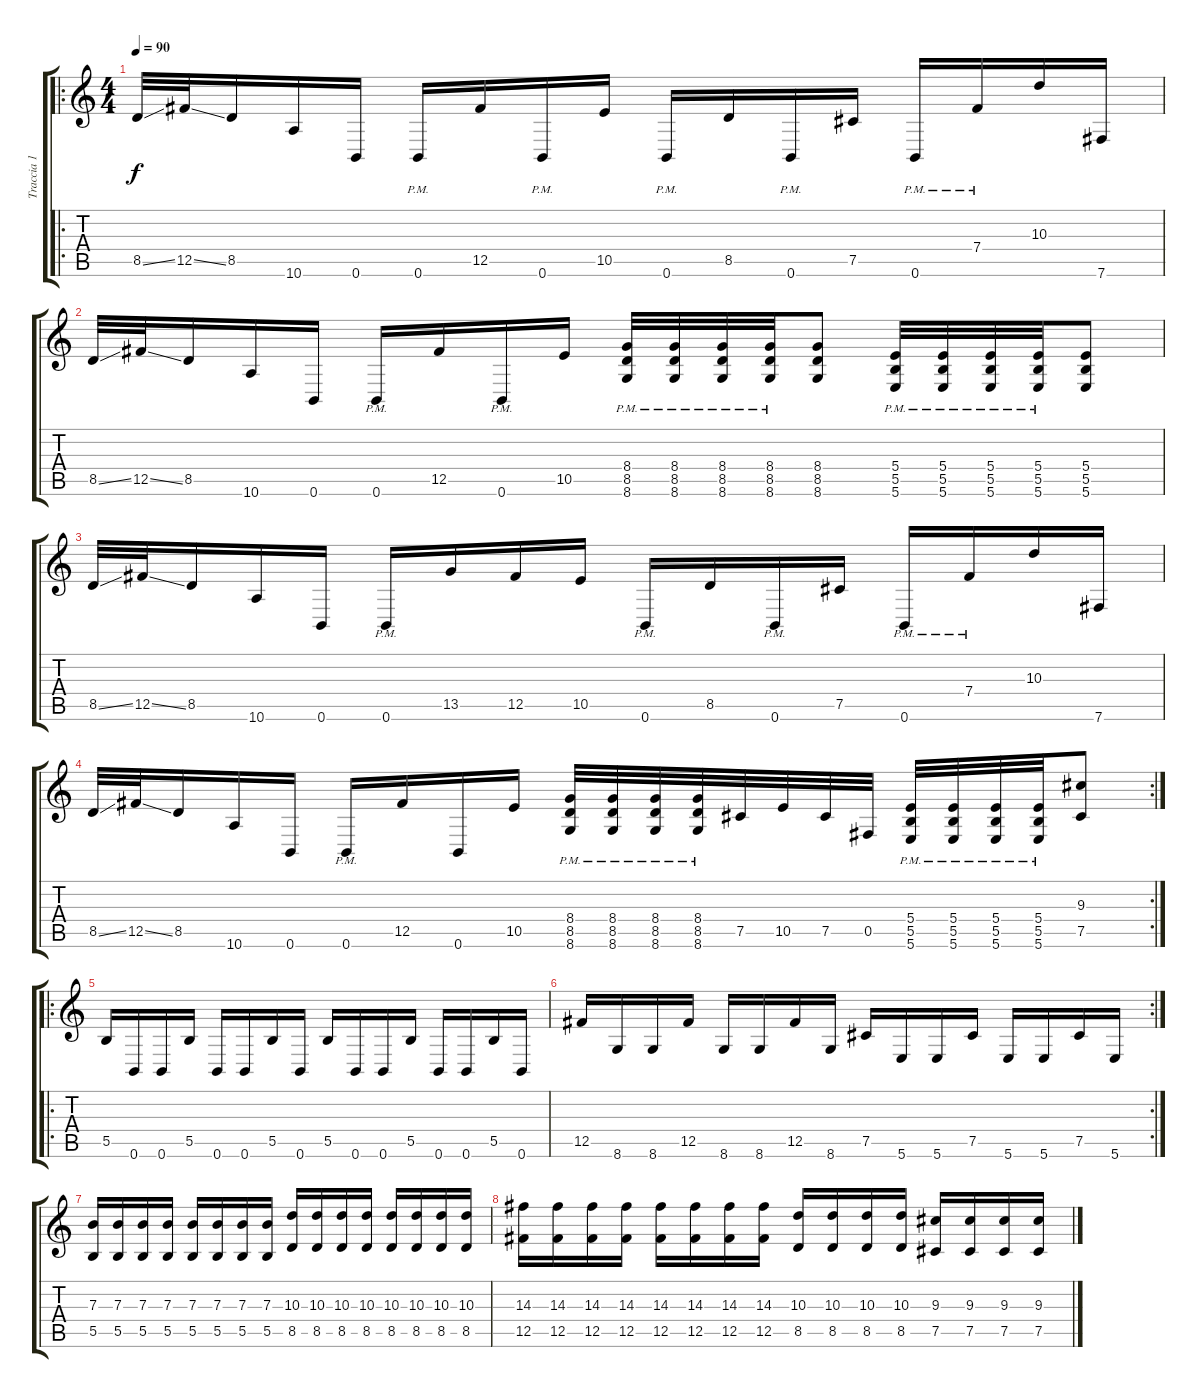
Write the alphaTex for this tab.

\track ("Traccia 1" "Traccia 1") {instrument overdrivenguitar}
\staff {score tabs}
\tuning (Db4 Ab3 E3 B2 Gb2 B1) {hide}
\ro
\ts (4 4)
\tempo 90
\clef g2
\ks c
8.5{ss}.32{dy f} 12.5{ss}.32 8.5.16 10.6.16 0.6.16 0.6{pm}.16 12.5.16 0.6{pm}.16 10.5.16 0.6{pm}.16 8.5.16 0.6{pm}.16 7.5.16 0.6{pm}.16 7.4{pm}.16 10.3.16 7.6.16 |
8.5{ss}.32 12.5{ss}.32 8.5.16 10.6.16 0.6.16 0.6{pm}.16 12.5.16 0.6{pm}.16 10.5.16 (8.4 8.5{pm} 8.6).32 (8.4 8.5 8.6{pm}).32 (8.4 8.5{pm} 8.6).32 (8.4 8.5{pm} 8.6).32 (8.4 8.5 8.6).8 (5.4 5.5{pm} 5.6).32 (5.4 5.5{pm} 5.6).32 (5.4 5.5{pm} 5.6).32 (5.4 5.5{pm} 5.6).32 (5.4 5.5 5.6).8 |
8.5{ss}.32 12.5{ss}.32 8.5.16 10.6.16 0.6.16 0.6{pm}.16 13.5.16 12.5.16 10.5.16 0.6{pm}.16 8.5.16 0.6{pm}.16 7.5.16 0.6{pm}.16 7.4{pm}.16 10.3.16 7.6.16 |
\rc 2
8.5{ss}.32 12.5{ss}.32 8.5.16 10.6.16 0.6.16 0.6{pm}.16 12.5.16 0.6.16 10.5.16 (8.4 8.5{pm} 8.6).32 (8.4 8.5 8.6{pm}).32 (8.4 8.5{pm} 8.6).32 (8.4 8.5{pm} 8.6).32 7.5.32 10.5.32 7.5.32 0.5.32 (5.4 5.5{pm} 5.6).32 (5.4 5.5{pm} 5.6).32 (5.4 5.5{pm} 5.6).32 (5.4 5.5{pm} 5.6).32 (9.3 7.5).8 |
\ro
5.5.16 0.6.16 0.6.16 5.5.16 0.6.16 0.6.16 5.5.16 0.6.16 5.5.16 0.6.16 0.6.16 5.5.16 0.6.16 0.6.16 5.5.16 0.6.16 |
\rc 2
12.5.16 8.6.16 8.6.16 12.5.16 8.6.16 8.6.16 12.5.16 8.6.16 7.5.16 5.6.16 5.6.16 7.5.16 5.6.16 5.6.16 7.5.16 5.6.16 |
(7.3 5.5).16 (7.3 5.5).16 (7.3 5.5).16 (7.3 5.5).16 (7.3 5.5).16 (7.3 5.5).16 (7.3 5.5).16 (7.3 5.5).16 (10.3 8.5).16 (10.3 8.5).16 (10.3 8.5).16 (10.3 8.5).16 (10.3 8.5).16 (10.3 8.5).16 (10.3 8.5).16 (10.3 8.5).16 |
(14.3 12.5).16 (14.3 12.5).16 (14.3 12.5).16 (14.3 12.5).16 (14.3 12.5).16 (14.3 12.5).16 (14.3 12.5).16 (14.3 12.5).16 (10.3 8.5).16 (10.3 8.5).16 (10.3 8.5).16 (10.3 8.5).16 (9.3 7.5).16 (9.3 7.5).16 (9.3 7.5).16 (9.3 7.5).16
